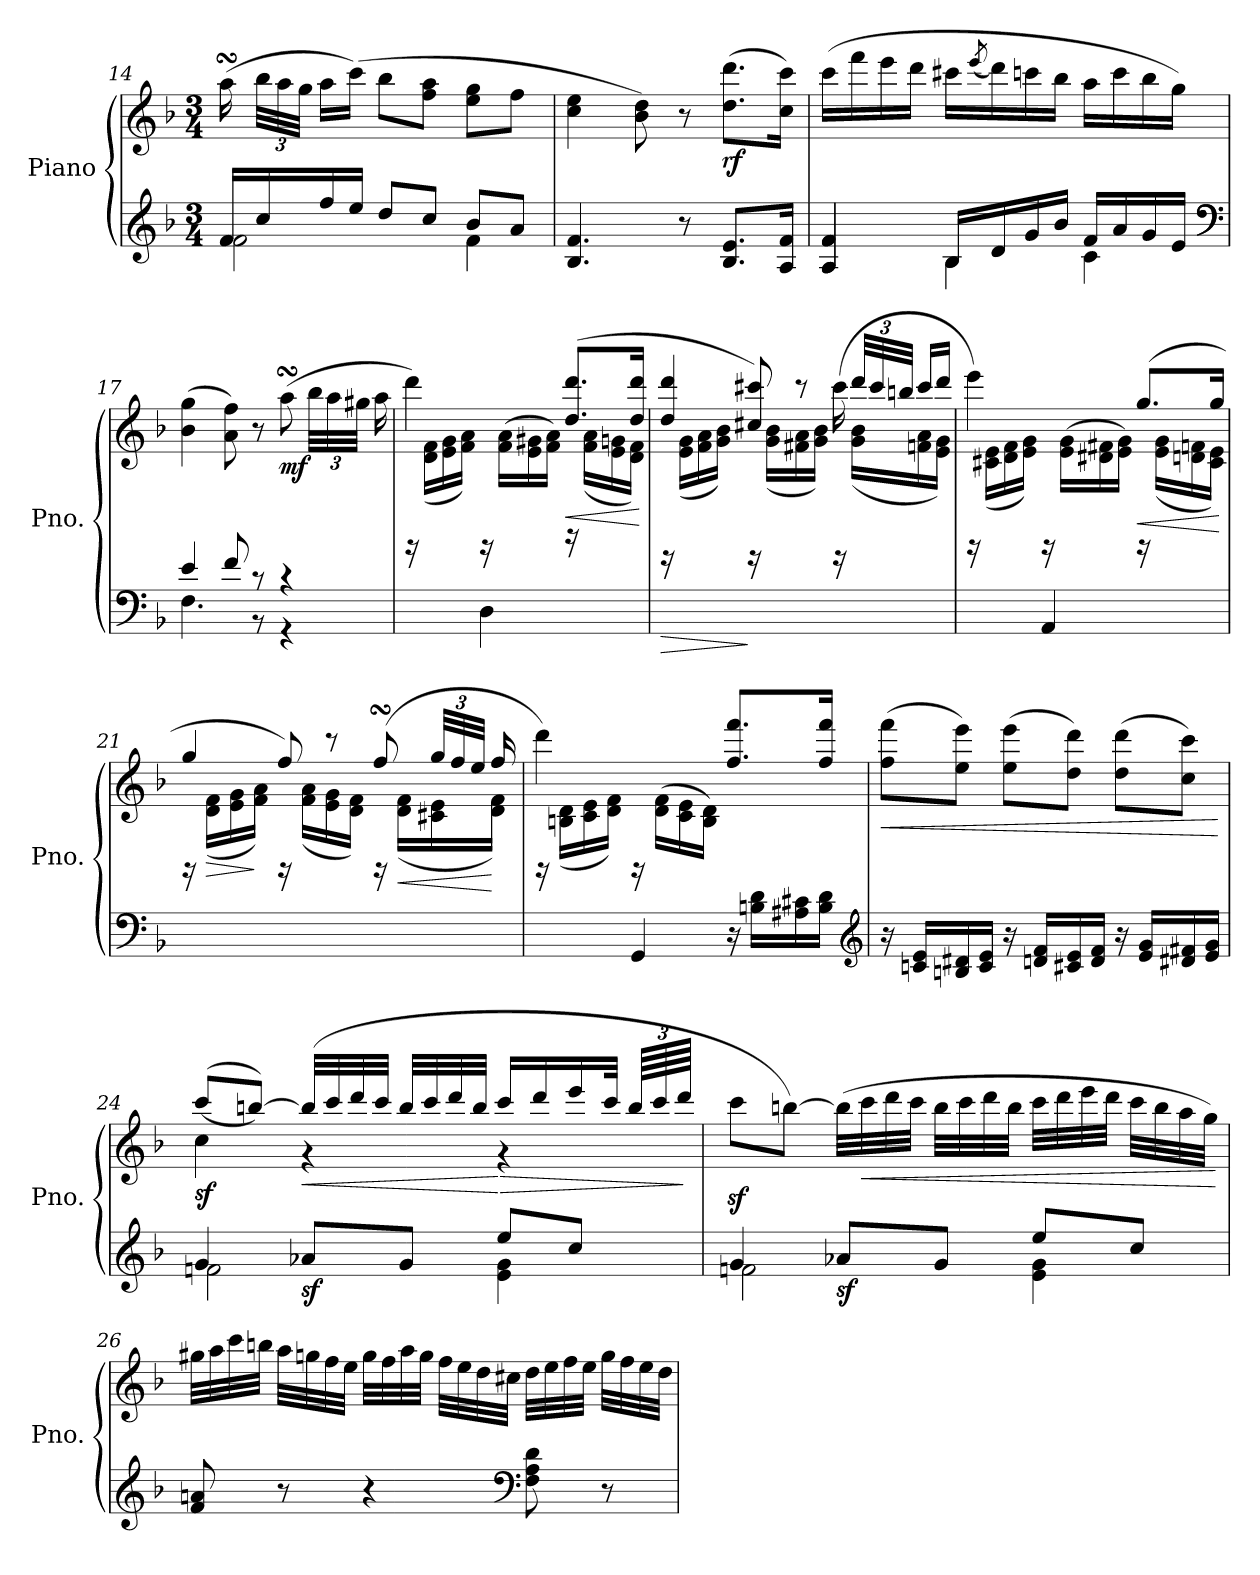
**kern	**kern	**dynam
*part1	*part1	*part1
*staff2	*staff1	*staff1/2
*I"Piano	*	*
*I'Pno.	*	*
!!LO:LB:g=z
*clefG2	*clefG2	*
*k[b-]	*k[b-]	*
*F:	*F:	*
*M3/4	*M3/4	*
=14	=14	=14
*^	*	*
16f/LL	2f\	(16aasSsS\	.
*	*	*Xbrackettup	*
16cc/	.	48bb-\LLL	.
.	.	48aa\	.
.	.	48gg\JJJ	.
16ff/	.	16aa\LL	.
16ee/JJ	.	(16ccc\JJ)	.
8dd/L	.	8bb-\L	.
8cc/J	.	8ff\ 8aa\J	.
8b-/L	4f\	8ee\ 8gg\L	.
8a/J	.	8ff\J	.
*v	*v	*	*
=15	=15	=15
4.B-/ 4.f/	4cc\ 4ee\	.
.	8b-\ 8dd\)	.
8r	8r	.
!	!	!LO:DY:b
8.B-/ 8.e/L	(8.dd\ 8.ddd\L	rf
16A/ 16f/Jk	16cc\ 16ccc\Jk)	.
=16	=16	=16
*^	*	*
4A/ 4f/	4A/ 4f/	(16ccc\LL	.
.	.	16fff\	.
.	.	16eee\	.
.	.	16ddd\JJ	.
16B-/LL	4B-\	16ccc#X\LL	.
.	.	(8qeee/	.
16d/	.	16ddd\)	.
16g/	.	16cccn\	.
16b-/JJ	.	16bb-\JJ	.
16f/LL	4c\	16aa\LL	.
16a/	.	16ccc\	.
16g/	.	16bb-\	.
16e/JJ	.	16gg\JJ)	.
*clefF4	*	*	*
=17	=17	=17	=17
4e/	4.F\	(4b-\ 4gg\	.
8f/	.	8a\ 8ff\)	.
8r	8r	8r	.
!	!	!	!LO:DY:b
4r	4r	(8aasSsS\	mf
.	.	48bb-\LLL	.
.	.	48aa\	.
.	.	48gg#X\JJJ	.
.	.	16aa\	.
=18	=18	=18	=18
*	*	*^	*
4ryy	16rb	4ddd\)	16ryy	.
.	8.ryy	.	(16d\ 16f\LL	.
.	.	.	16e\ 16g\	.
.	.	.	16f\ 16a\JJ)	.
4D\	16rb	4ryy	16ryy	.
.	8.ryy	.	(16f\ 16a\LL	.
.	.	.	16e\ 16g#X\	.
.	.	.	16f\ 16a\JJ)	.
!	!	!	!	!LO:HP:b
8.ryy	16rdd	(8.dd/ 8.ddd/L	16ryy	<
.	8.ryy	.	(16f\ 16a\LL	.
.	.	.	16e\ 16gn\	.
16ryy	.	16dd/ 16ddd/Jk	16d\ 16f\JJ)	.
*v	*v	*	*	*
*	*v	*v	*
.	.	[
!!LO:LB:g=z
=19	=19	=19
!	!	!LO:HP:b=2
*	*^	*
16rg	4dd/ 4ddd/	16ryy	>
8.ryy	.	(16e\ 16g\LL	.
.	.	16f\ 16a\	.
.	.	16g\ 16b-\JJ)	.
16rg	8cc#X/ 8ccc#X/)	16ryy	]
8.ryy	.	(16g\ 16b-\LL	.
.	8rccc	16f#X\ 16a\	.
.	.	16g\ 16b-\JJ)	.
16rg	(16ccc#\	16ryy	.
8.ryy	48ddd/LLL	(16g\ 16b-\LL	.
.	48ccc#/	.	.
.	48bbn/JJJ	.	.
.	16ccc#/LL	16fn\ 16a\	.
.	16ddd/JJ	16e\ 16g\JJ)	.
=20	=20	=20	=20
*^	*	*	*
4ryy	16rb	4eee\)	16ryy	.
.	8.ryy	.	(16c#X\ 16e\LL	.
.	.	.	16d\ 16f\	.
.	.	.	16e\ 16g\JJ)	.
4AA/	16rb	4ryy	16ryy	.
.	8.ryy	.	(16e\ 16g\LL	.
.	.	.	16d#X\ 16f#X\	.
.	.	.	16e\ 16g\JJ)	.
!	!	!	!	!LO:HP:b
8.ryy	16rb	(8.gg/L	16ryy	<
.	8.ryy	.	(16e\ 16g\LL	.
.	.	.	16dn\ 16fn\	.
16ryy	.	16gg/Jk	16c#\ 16e\JJ)	.
*v	*v	*	*	*
*	*v	*v	*
.	.	[
=21	=21	=21
*	*^	*
16rb	4gg/	16ryy	.
!	!	!	!LO:HP:b
8.ryy	.	(16d\ 16f\LL	>
.	.	16e\ 16g\	.
.	.	16f\ 16a\JJ)	]
16rb	8ff/)	16ryy	.
8.ryy	.	(16f\ 16a\LL	.
.	8rccc	16e\ 16g\	.
.	.	16d\ 16f\JJ)	.
16rb	(8ffsSSs/	16ryy	.
!	!	!	!LO:HP:b
8.ryy	.	(16d\ 16f\LL	<
.	48gg/LLL	16c#X\ 16e\	.
.	48ff/	.	.
.	48ee/JJJ	.	.
.	16ff/	16d\ 16f\JJ)	[
!!LO:LB:g=z	!!
=22	=22	=22	=22
*^	*	*	*
4ryy	16rb	4ddd\)	16ryy	.
.	8.ryy	.	(16Bn\ 16d\LL	.
.	.	.	16c\ 16e\	.
.	.	.	16d\ 16f\JJ)	.
4GG/	16rb	4ryy	16ryy	.
.	8.ryy	.	(16d\ 16f\LL	.
.	.	.	16c\ 16e\	.
.	.	.	16B\ 16d\JJ)	.
4ryy	16r	8.ff/ 8.fff/L	4ryy	.
.	16B\ 16d\LL	.	.	.
.	16A#X\ 16c#X\	.	.	.
.	16B\ 16d\JJ	16ff/ 16fff/Jk	.	.
*v	*v	*	*	*
*	*v	*v	*
*clefG2	*	*
=23	=23	=23
*^	*	*
!	!	!	!LO:HP:b
*v	*v	*	*
16r	(8ff\ 8fff\L	<
16cn/ 16e/LL	.	.
16Bn/ 16d#X/	8ee\ 8eee\J)	.
16c/ 16e/JJ	.	.
16r	(8ee\ 8eee\L	.
16dn/ 16f/LL	.	.
16c#X/ 16e/	8dd\ 8ddd\J)	.
16d/ 16f/JJ	.	.
16r	(8dd\ 8ddd\L	.
16e/ 16g/LL	.	.
16d#X/ 16f#X/	8cc\ 8ccc\J)	.
16e/ 16g/JJ	.	.
.	.	[
=24	=24	=24
*^	*^	*
!	!	!	!	!LO:DY:b
4g/	2fn\	((8ccc/L	4cc\	sf
.	.	[8bbn/J))	.	.
!	!	!	!	!LO:HP:b
!	!	!	!	!LO:DY:n=1:b=2
8a-X/L	.	(32bb/LLL]	4r	< sf
.	.	32ccc/	.	.
.	.	32ddd/	.	.
.	.	32ccc/JJJ	.	.
8g/J	.	32bb/LLL	.	.
.	.	32ccc/	.	.
.	.	32ddd/	.	.
.	.	32bb/JJJ	.	.
!	!	!	!	!LO:HP:n=1:b
8ee/L	4e\ 4g\	16ccc/LL	4r	[ >
.	.	16ddd/	.	.
8cc/J	.	16eee/	.	.
.	.	32ccc/JJk	.	.
.	.	96bb/LLLL	.	.
.	.	96ccc/	.	.
.	.	96ddd/JJJJ	.	.
*v	*v	*	*	*
*	*v	*v	*
.	.	]
!!LO:PB:g=z
=25	=25	=25
*^	*	*
4g/	2fn\	8cccz<\L	.
.	.	[8bbn\J)	.
!	!	!	!LO:DY:b=2
8a-X/L	.	(32bb\LLL]	sf
!	!	!	!LO:HP:b
.	.	32ccc\	<
.	.	32ddd\	.
.	.	32ccc\JJJ	.
8g/J	.	32bb\LLL	.
.	.	32ccc\	.
.	.	32ddd\	.
.	.	32bb\JJJ	.
8ee/L	4e\ 4g\	32ccc\LLL	.
.	.	32ddd\	.
.	.	32eee\	.
.	.	32ddd\JJJ	.
8cc/J	.	32ccc\LLL	.
.	.	32bb\	.
.	.	32aa\	.
.	.	32gg\JJJ)	.
*v	*v	*	*
.	.	[
=26	=26	=26
8f/ 8an/	32gg#X\LLL	.
.	32aa\	.
.	32ccc\	.
.	32bbn\JJJ	.
8r	32aa\LLL	.
.	32ggn\	.
.	32ff\	.
.	32ee\JJJ	.
4r	32gg\LLL	.
.	32ff\	.
.	32aa\	.
.	32gg\JJJ	.
.	32ff\LLL	.
.	32ee\	.
.	32dd\	.
.	32cc#X\JJJ	.
*clefF4	*	*
8F\ 8A\ 8d\	32dd\LLL	.
.	32ee\	.
.	32ff\	.
.	32ee\JJJ	.
8r	32gg\LLL	.
.	32ff\	.
.	32ee\	.
.	32dd\JJJ	.
=	=	=
*-	*-	*-
